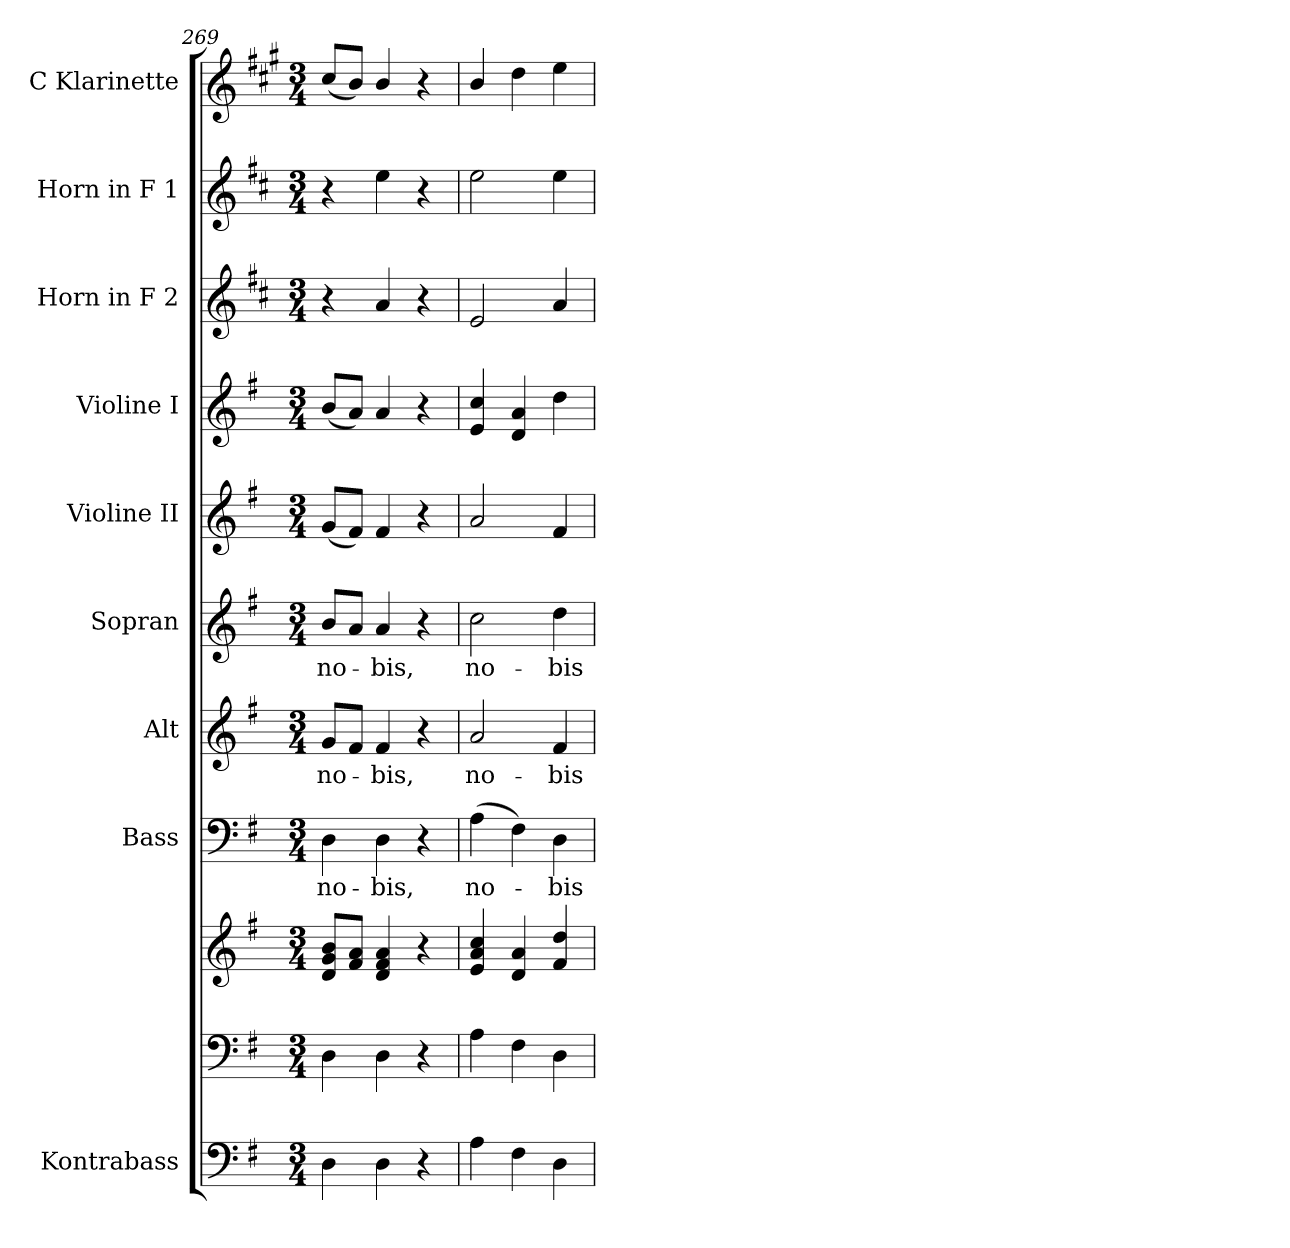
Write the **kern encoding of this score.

**kern	**kern	**kern	**kern	**text	**kern	**text	**kern	**text	**kern	**kern	**kern	**kern	**kern
*part10	*part9	*part9	*part8	*part8	*part7	*part7	*part6	*part6	*part5	*part4	*part3	*part2	*part1
*staff11	*staff10	*staff9	*staff8	*staff8	*staff7	*staff7	*staff6	*staff6	*staff5	*staff4	*staff3	*staff2	*staff1
*I"Kontrabass	*	*	*I"Bass	*	*I"Alt	*	*I"Sopran	*	*I"Violine II	*I"Violine I	*I"Horn in F 2	*I"Horn in F 1	*I"C Klarinette
*I'Kb.	*	*	*I'B.	*	*I'A.	*	*I'S.	*	*I'Vl. II	*I'Vl. I	*	*	*I'Kl.
*clefF4	*clefF4	*clefG2	*clefF4	*	*clefG2	*	*clefG2	*	*clefG2	*clefG2	*clefG2	*clefG2	*clefG2
*ITrd7c12	*	*	*	*	*	*	*	*	*	*	*ITrd4c7	*ITrd4c7	*ITrd1c2
*k[f#]	*k[f#]	*k[f#]	*k[f#]	*	*k[f#]	*	*k[f#]	*	*k[f#]	*k[f#]	*k[f#]	*k[f#]	*k[f#]
*G:	*G:	*G:	*G:	*	*G:	*	*G:	*	*G:	*G:	*G:	*G:	*G:
*M3/4	*M3/4	*M3/4	*M3/4	*	*M3/4	*	*M3/4	*	*M3/4	*M3/4	*M3/4	*M3/4	*M3/4
=269	=269	=269	=269	=269	=269	=269	=269	=269	=269	=269	=269	=269	=269
!	!	!	!	!LO:LY:b	!	!LO:LY:b	!	!LO:LY:b	!	!	!	!	!
4DD\	4D\	8d/ 8g/ 8b/L	4D\	no-	8g/L	no-	8b/L	no-	(<8g/L	(<8b/L	4r	4r	(<8b/L
.	.	8f#/ 8a/J	.	.	8f#/J	.	8a/J	.	8f#/J)	8a/J)	.	.	8a/J)
!	!	!	!	!LO:LY:b	!	!LO:LY:b	!	!LO:LY:b	!	!	!	!	!
4DD\	4D\	4d/ 4f#/ 4a/	4D\	-bis,	4f#/	-bis,	4a/	-bis,	4f#/	4a/	4d/	4a\	4a/
4r	4r	4r	4r	.	4r	.	4r	.	4r	4r	4r	4r	4r
=270	=270	=270	=270	=270	=270	=270	=270	=270	=270	=270	=270	=270	=270
!	!	!	!	!LO:LY:b	!	!LO:LY:b	!	!LO:LY:b	!	!	!	!	!
4AA\	4A\	4e/ 4a/ 4cc/	(>4A\	no-	2a/	no-	2cc\	no-	2a/	4e/ 4cc/	2A/	2a\	4a/
4FF#\	4F#\	4d/ 4a/	4F#\)	.	.	.	.	.	.	4d/ 4a/	.	.	4cc\
!	!	!	!	!LO:LY:b	!	!LO:LY:b	!	!LO:LY:b	!	!	!	!	!
4DD\	4D\	4f#/ 4dd/	4D\	-bis	4f#/	-bis	4dd\	-bis	4f#/	4dd\	4d/	4a\	4dd\
=	=	=	=	=	=	=	=	=	=	=	=	=	=
*-	*-	*-	*-	*-	*-	*-	*-	*-	*-	*-	*-	*-	*-
